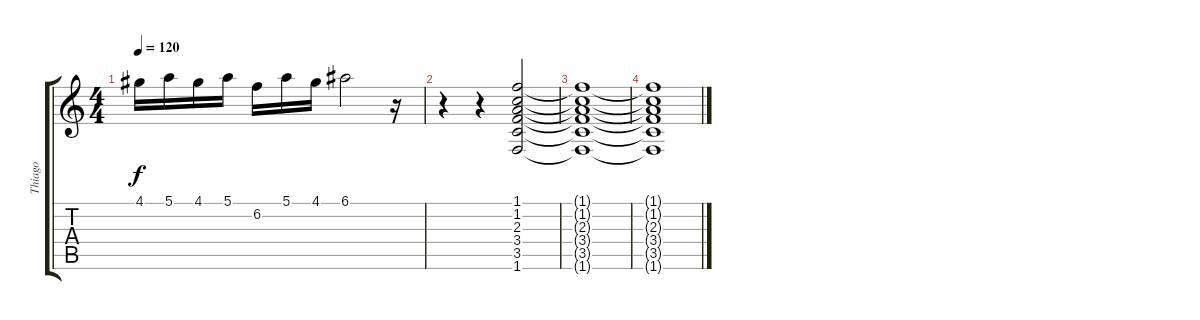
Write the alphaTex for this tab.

\track ("Thiago" "Thiago") {instrument overdrivenguitar}
\staff {score tabs}
\tuning (E4 B3 G3 D3 A2 E2) {hide}
\ts (4 4)
\tempo 120
\clef g2
\ks c
4.1.16{dy f} 5.1.16 4.1.16 5.1.16 6.2.16 5.1.16 4.1.16 6.1.2 r.16 |
r.4 r.4 (1.1 1.2 2.3 3.4 3.5 1.6).2 |
(1.1{t} 1.2{t} 2.3{t} 3.4{t} 3.5{t} 1.6{t}).1 |
(1.1{t} 1.2{t} 2.3{t} 3.4{t} 3.5{t} 1.6{t}).1
